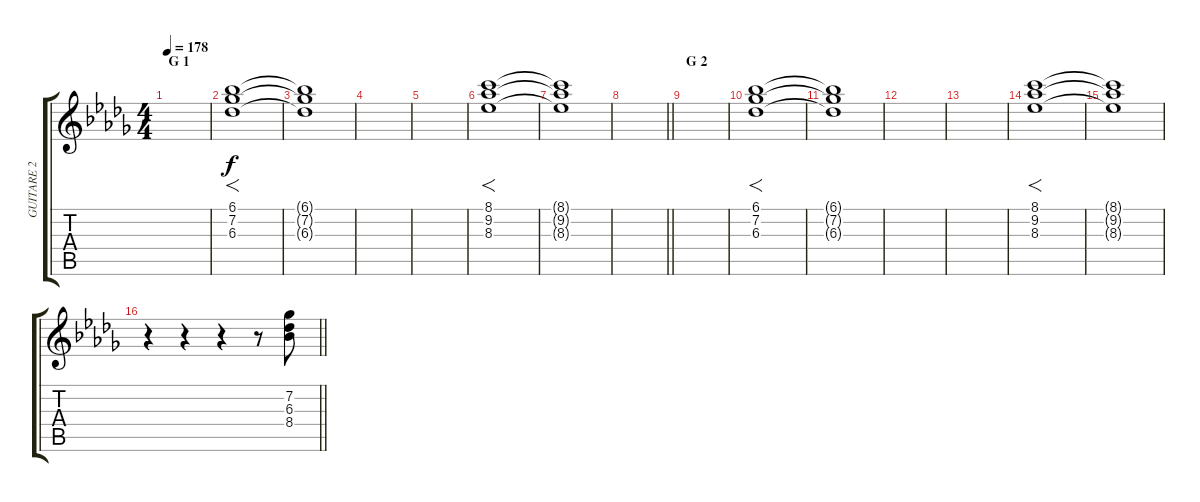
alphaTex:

\track ("GUITARE 2" "GUITARE 2") {instrument distortionguitar}
\staff {score tabs}
\tuning (E4 B3 G3 D3 A2 E2) {hide}
\ts (4 4)
\section ("" "G 1")
\tempo 178
\clef g2
\ks db
|
(6.1 7.2 6.3).1{f} |
(6.1{t} 7.2{t} 6.3{t}).1 |
|
|
(8.1 9.2 8.3).1{f} |
(8.1{t} 9.2{t} 8.3{t}).1 |
\barLineRight lightlight
|
\section ("" "G 2")
|
(6.1 7.2 6.3).1{f} |
(6.1{t} 7.2{t} 6.3{t}).1 |
|
|
(8.1 9.2 8.3).1{f} |
(8.1{t} 9.2{t} 8.3{t}).1 |
\barLineRight lightlight
r.4 r.4 r.4 r.8 (7.2 6.3 8.4).8
